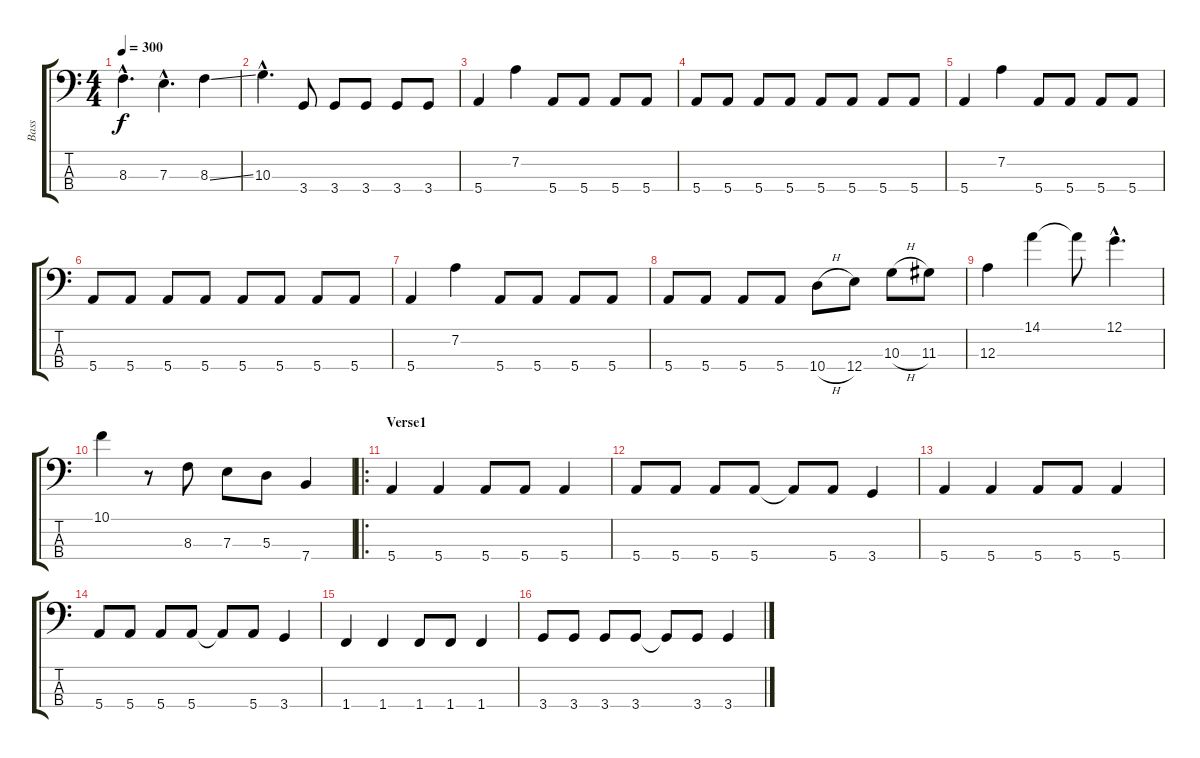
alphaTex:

\track ("Bass" "Bass") {instrument electricbassfinger}
\staff {score tabs}
\tuning (G2 D2 A1 E1) {hide}
\ts (4 4)
\tempo 300
\clef f4
\ks c
8.3{hac}.4{d dy f} 7.3{hac}.4{d} 8.3{ss}.4 |
10.3{hac}.4{d} 3.4.8 3.4.8 3.4.8 3.4.8 3.4.8 |
5.4.4 7.2.4 5.4.8 5.4.8 5.4.8 5.4.8 |
5.4.8 5.4.8 5.4.8 5.4.8 5.4.8 5.4.8 5.4.8 5.4.8 |
5.4.4 7.2.4 5.4.8 5.4.8 5.4.8 5.4.8 |
5.4.8 5.4.8 5.4.8 5.4.8 5.4.8 5.4.8 5.4.8 5.4.8 |
5.4.4 7.2.4 5.4.8 5.4.8 5.4.8 5.4.8 |
5.4.8 5.4.8 5.4.8 5.4.8 10.4{h}.8 12.4.8 10.3{h}.8 11.3.8 |
12.3.4 14.1.4 14.1{t}.8 12.1{hac}.4{d} |
10.1.4 r.8 8.3.8 7.3.8 5.3.8 7.4.4 |
\ro
\section ("" "Verse1")
5.4.4 5.4.4 5.4.8 5.4.8 5.4.4 |
5.4.8 5.4.8 5.4.8 5.4.8 5.4{t}.8 5.4.8 3.4.4 |
5.4.4 5.4.4 5.4.8 5.4.8 5.4.4 |
5.4.8 5.4.8 5.4.8 5.4.8 5.4{t}.8 5.4.8 3.4.4 |
1.4.4 1.4.4 1.4.8 1.4.8 1.4.4 |
3.4.8 3.4.8 3.4.8 3.4.8 3.4{t}.8 3.4.8 3.4.4
